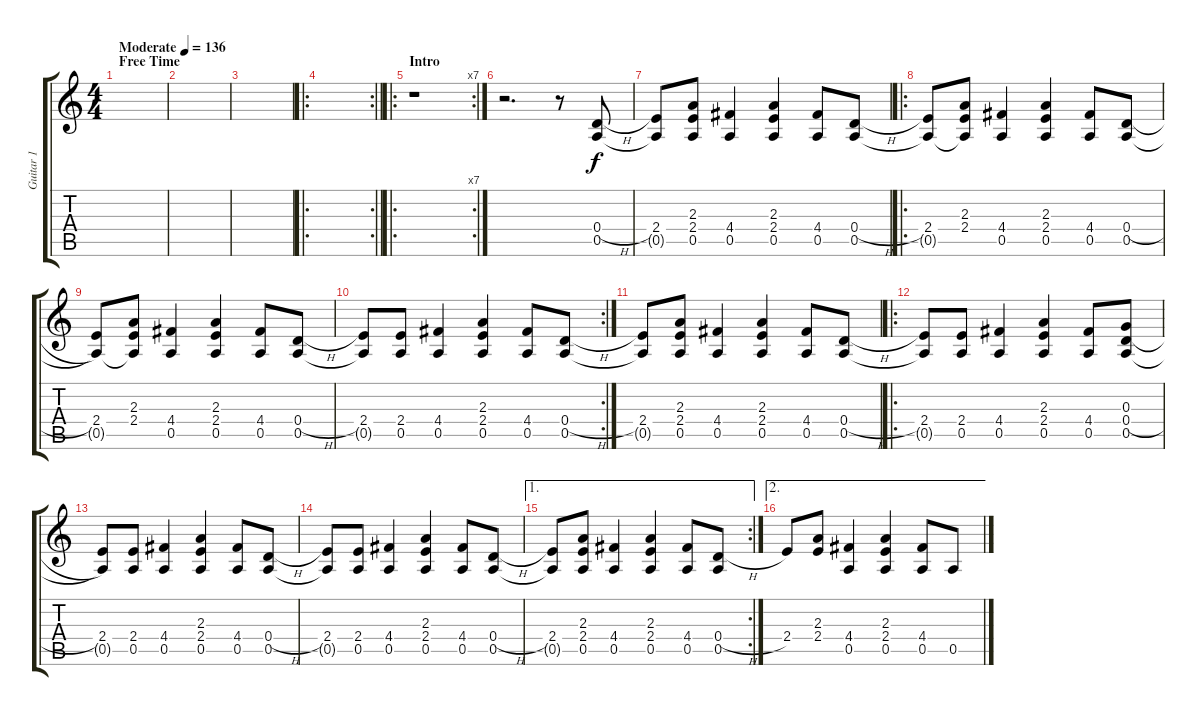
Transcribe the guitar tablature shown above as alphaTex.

\track ("Guitar 1" "Guitar 1") {instrument overdrivenguitar}
\staff {score tabs}
\tuning (E4 B3 G3 D3 A2 E2) {hide}
\ts (4 4)
\section ("" "Free Time")
\tempo (136 "Moderate")
\clef g2
\ks c
|
|
|
\ro
\rc 2
\barLineRight lightlight
|
\ro
\rc 7
\section ("" "Intro")
r.1 |
r.2{d} r.8 (0.4{h} 0.5).8 |
(2.4 0.5{t}).8 (2.3 2.4 0.5).8 (4.4 0.5).4 (2.3 2.4 0.5).4 (4.4 0.5).8 (0.4{h} 0.5).8 |
\ro
(2.4 0.5{t}).8 (2.3 2.4 0.5{t}).8 (4.4 0.5).4 (2.3 2.4 0.5).4 (4.4 0.5).8 (0.4{h} 0.5).8 |
(2.4 0.5{t}).8 (2.3 2.4 0.5{t}).8 (4.4 0.5).4 (2.3 2.4 0.5).4 (4.4 0.5).8 (0.4{h} 0.5).8 |
\rc 2
(2.4 0.5{t}).8 (2.4 0.5).8 (4.4 0.5).4 (2.3 2.4 0.5).4 (4.4 0.5).8 (0.4{h} 0.5).8 |
(2.4 0.5{t}).8 (2.3 2.4 0.5).8 (4.4 0.5).4 (2.3 2.4 0.5).4 (4.4 0.5).8 (0.4{h} 0.5).8 |
\ro
(2.4 0.5{t}).8 (2.4 0.5).8 (4.4 0.5).4 (2.3 2.4 0.5).4 (4.4 0.5).8 (0.3 0.4{h} 0.5).8 |
(2.4 0.5{t}).8 (2.4 0.5).8 (4.4 0.5).4 (2.3 2.4 0.5).4 (4.4 0.5).8 (0.4{h} 0.5).8 |
(2.4 0.5{t}).8 (2.4 0.5).8 (4.4 0.5).4 (2.3 2.4 0.5).4 (4.4 0.5).8 (0.4{h} 0.5).8 |
\ae 1
\rc 2
(2.4 0.5{t}).8 (2.3 2.4 0.5).8 (4.4 0.5).4 (2.3 2.4 0.5).4 (4.4 0.5).8 (0.4{h} 0.5).8 |
\ae 2
2.4.8 (2.3 2.4).8 (4.4 0.5).4 (2.3 2.4 0.5).4 (4.4 0.5).8 0.5.8
